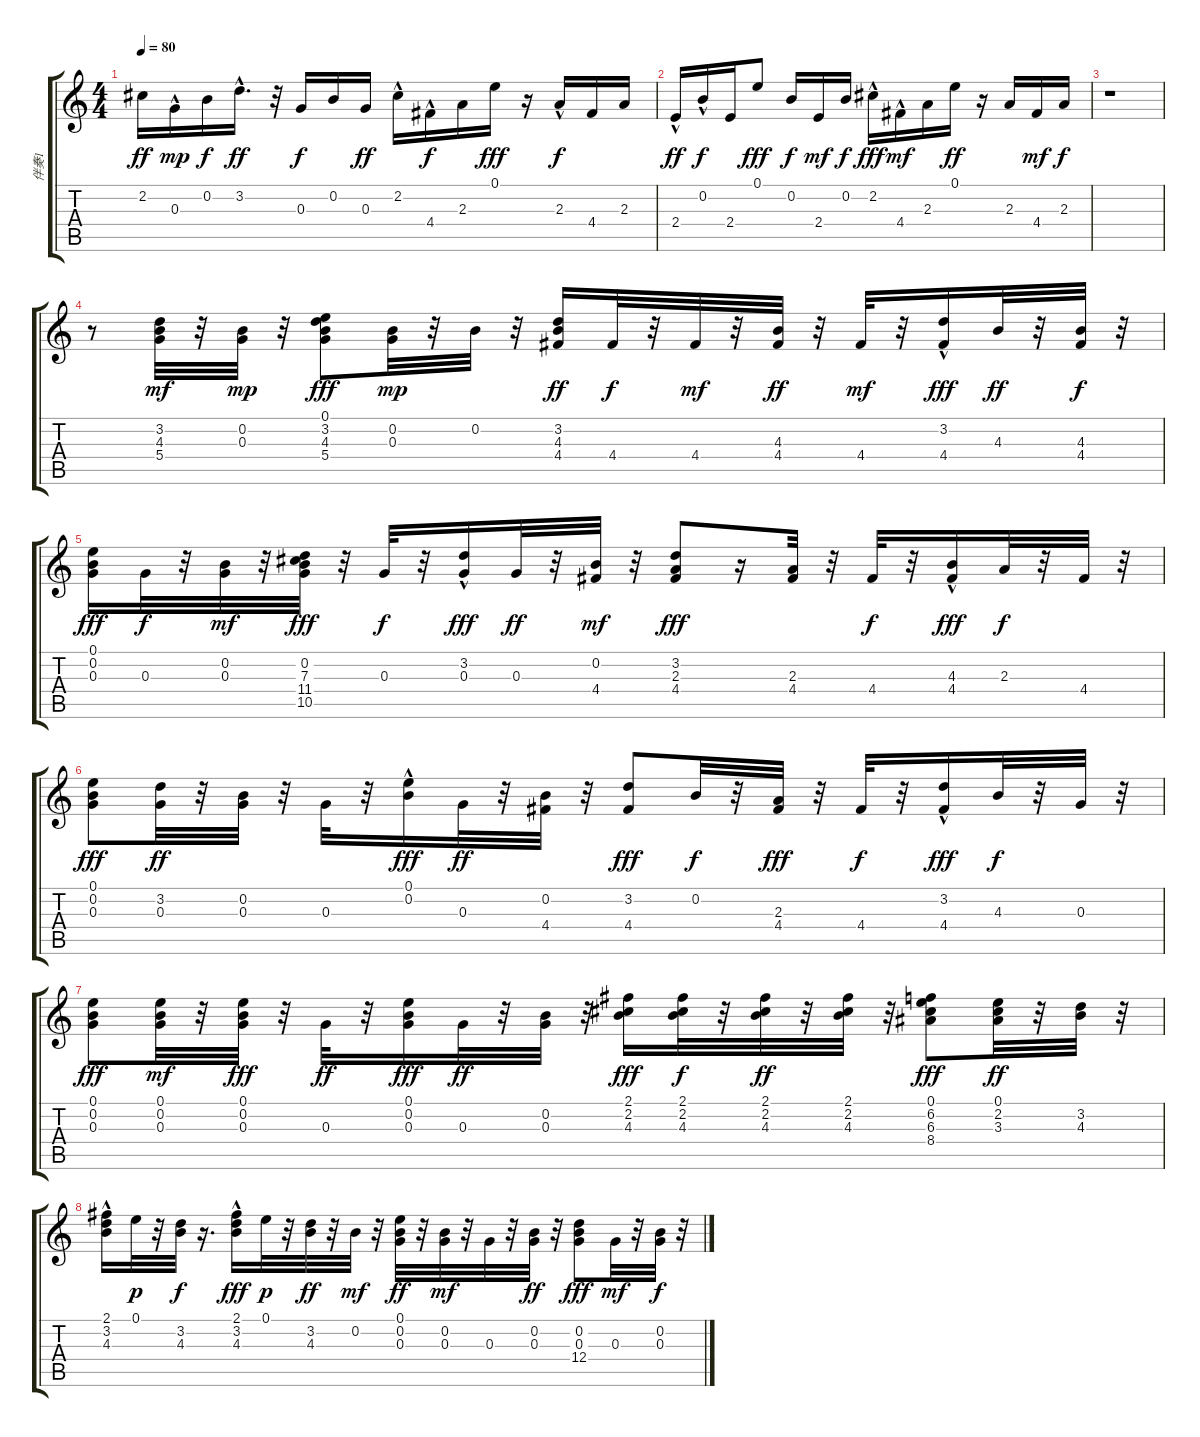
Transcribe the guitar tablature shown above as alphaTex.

\track ("伴奏1" "伴奏1") {instrument acousticguitarsteel}
\staff {score tabs}
\tuning (E4 B3 G3 D3 A2 E2) {hide}
\ts (4 4)
\tempo 80
\clef g2
\ks c
2.2.16{dy ff} 0.3{hac}.16{dy mp} 0.2.16{dy f} 3.2{hac}.16{d dy ff} r.32 0.3.16{dy f} 0.2.16 0.3.16{dy ff} 2.2{hac}.16 4.4{hac}.16{dy f} 2.3.16 0.1.16{dy fff} r.16 2.3{hac}.16{dy f} 4.4.16 2.3.16 |
2.4{hac}.16{dy ff} 0.2{hac}.16{dy f} 2.4.16 0.1.8{dy fff} 0.2.16{dy f} 2.4.16{dy mf} 0.2.16{dy f} 2.2{hac}.16{dy fff} 4.4{hac}.16{dy mf} 2.3.16 0.1.16{dy ff} r.16 2.3.16 4.4.16{dy mf} 2.3.16{dy f} |
r.1 |
r.8 (3.2 4.3 5.4).32{dy mf} r.32 (0.2 0.3).32{dy mp} r.32 (0.1 3.2 4.3 5.4).8{dy fff} (0.2 0.3).32{dy mp} r.32 0.2.32 r.32 (3.2 4.3 4.4).16{dy ff} 4.4.32{dy f} r.32 4.4.32{dy mf} r.32 (4.3 4.4).32{dy ff} r.32 4.4.32{dy mf} r.32 (3.2{hac} 4.4{hac}).16{dy fff} 4.3.32{dy ff} r.32 (4.3 4.4).32{dy f} r.32 |
(0.1 0.2 0.3).16{dy fff} 0.3.32{dy f} r.32 (0.2 0.3).32{dy mf} r.32 (0.2 7.3 11.4 10.5).32{dy fff} r.32 0.3.32{dy f} r.32 (3.2{hac} 0.3).16{dy fff} 0.3.32{dy ff} r.32 (0.2 4.4).32{dy mf} r.32 (3.2 2.3 4.4).8{dy fff} r.16 (2.3 4.4).32 r.32 4.4.32{dy f} r.32 (4.3{hac} 4.4{hac}).16{dy fff} 2.3.32{dy f} r.32 4.4.32 r.32 |
(0.1 0.2 0.3).8{dy fff} (3.2 0.3).32{dy ff} r.32 (0.2 0.3).32 r.32 0.3.32 r.32 (0.1{hac} 0.2{hac}).16{dy fff} 0.3.32{dy ff} r.32 (0.2 4.4).32 r.32 (3.2 4.4).8{dy fff} 0.2.32{dy f} r.32 (2.3 4.4).32{dy fff} r.32 4.4.32{dy f} r.32 (3.2 4.4{hac}).16{dy fff} 4.3.32{dy f} r.32 0.3.32 r.32 |
(0.1 0.2 0.3).8{dy fff} (0.1 0.2 0.3).32{dy mf} r.32 (0.1 0.2 0.3).32{dy fff} r.32 0.3.32{dy ff} r.32 (0.1 0.2 0.3).16{dy fff} 0.3.32{dy ff} r.32 (0.2 0.3).32 r.32 (2.1 2.2 4.3).16{dy fff} (2.1 2.2 4.3).32{dy f} r.32 (2.1 2.2 4.3).32{dy ff} r.32 (2.1 2.2 4.3).32 r.32 (0.1 6.2 6.3 8.4).8{dy fff} (0.1 2.2 3.3).32{dy ff} r.32 (3.2 4.3).32 r.32 |
(2.1{hac} 3.2 4.3).16 0.1.32{dy p} r.32 (3.2 4.3).32{dy f} r.16{d} (2.1 3.2{hac} 4.3{hac}).16{dy fff} 0.1.32{dy p} r.32 (3.2 4.3).32{dy ff} r.32 0.2.32{dy mf} r.32 (0.1 0.2 0.3).32{dy ff} r.32 (0.2 0.3).32{dy mf} r.32 0.3.32 r.32 (0.2 0.3).32{dy ff} r.32 (0.2 0.3 12.4).8{dy fff} 0.3.32{dy mf} r.32 (0.2 0.3).32{dy f} r.32
